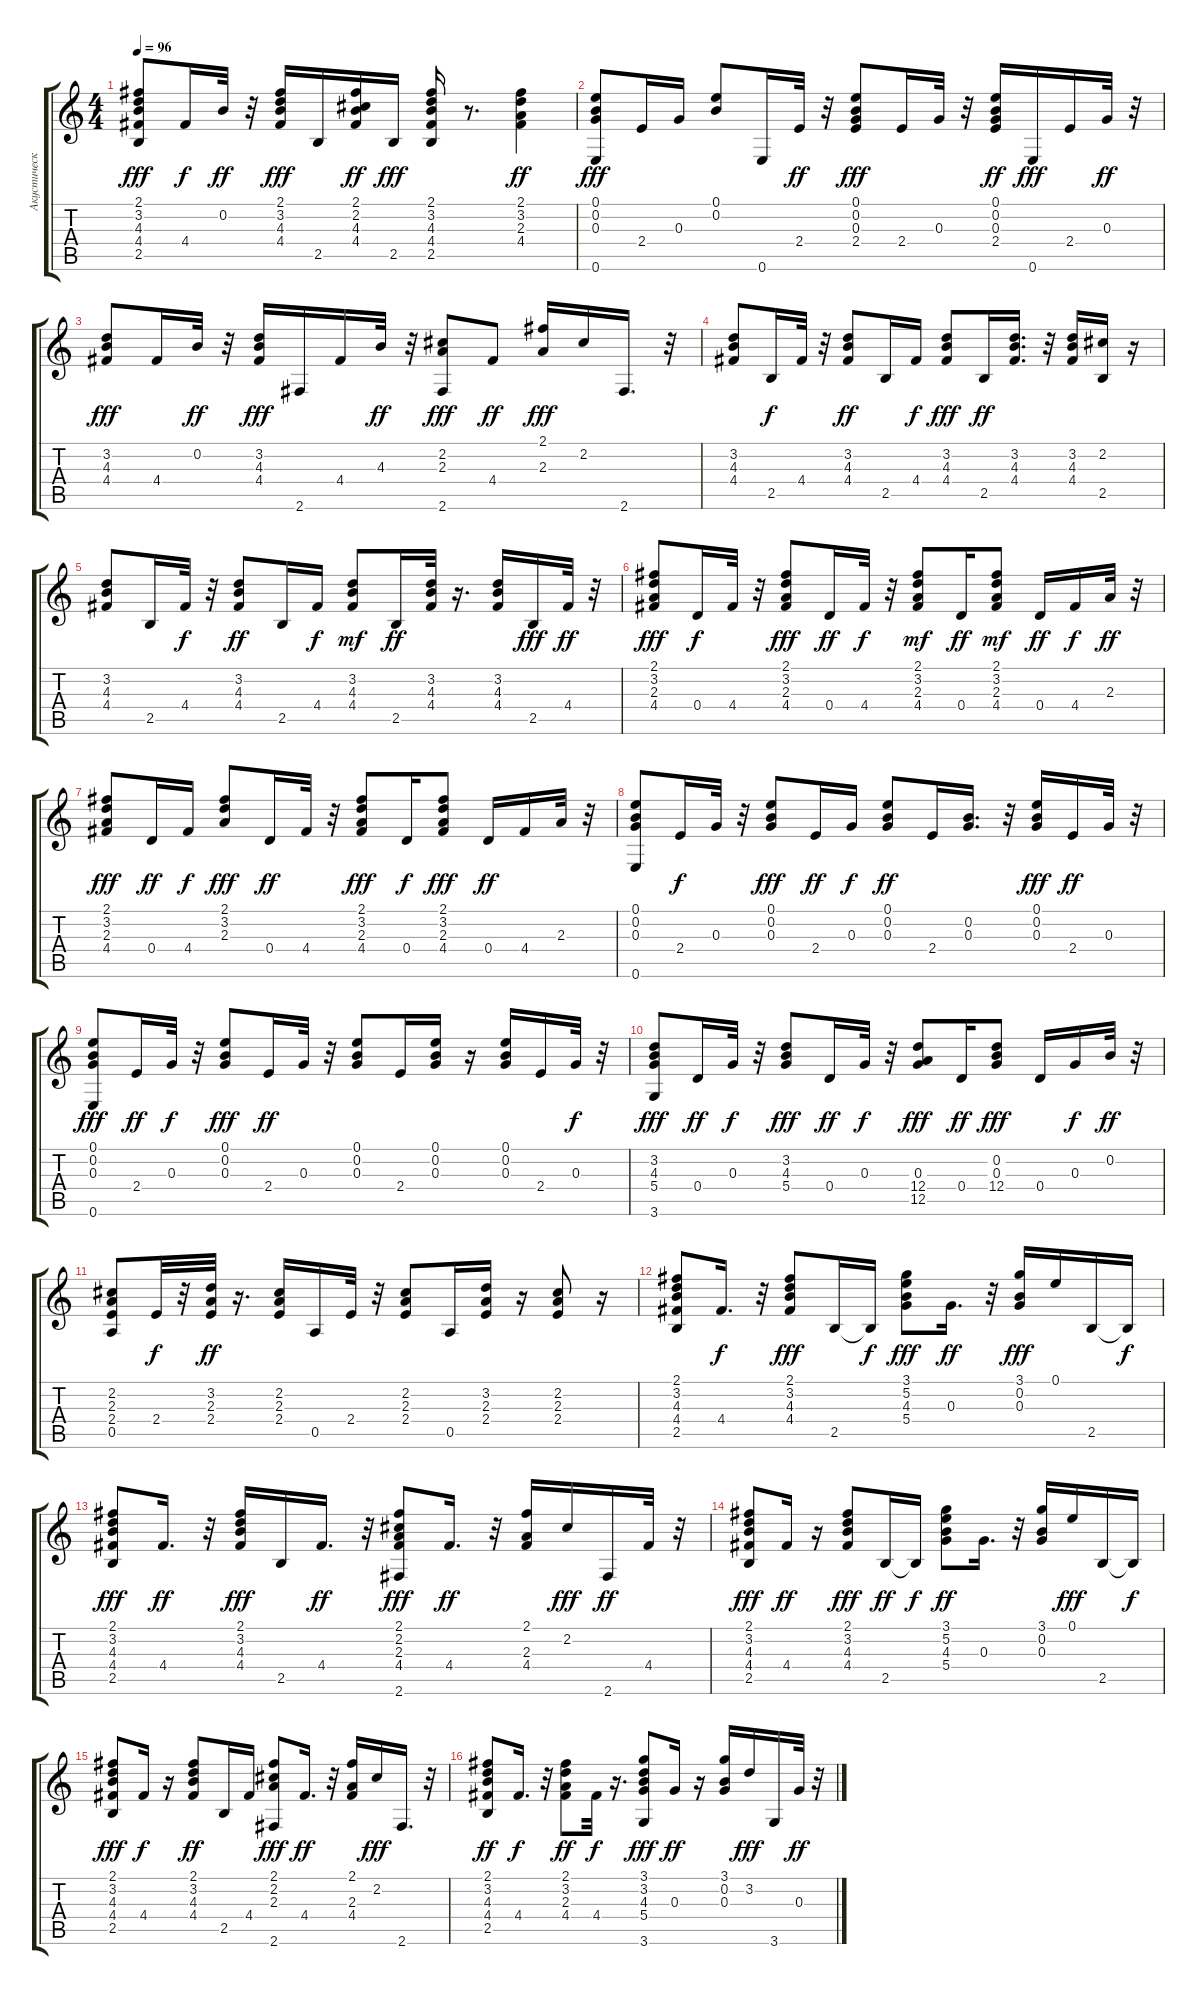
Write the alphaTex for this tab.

\track ("Акустический Гранд Роял" "Акустическ") {instrument acousticguitarsteel}
\staff {score tabs}
\tuning (E4 B3 G3 D3 A2 E2) {hide}
\ts (4 4)
\tempo 96
\clef g2
\ks c
(2.1 3.2 4.3 4.4 2.5).8{dy fff} 4.4.16{dy f} 0.2.32{dy ff} r.32 (2.1 3.2 4.3 4.4).16{dy fff} 2.5.16 (2.1 2.2 4.3 4.4).16{dy ff} 2.5.16{dy fff} (2.1 3.2 4.3 4.4 2.5).16 r.8{d} (2.1 3.2 2.3 4.4).4{dy ff} |
(0.1 0.2 0.3 0.6).8{dy fff} 2.4.16 0.3.16 (0.1 0.2).8 0.6.16 2.4.32{dy ff} r.32 (0.1 0.2 0.3 2.4).8{dy fff} 2.4.16 0.3.32 r.32 (0.1 0.2 0.3 2.4).16{dy ff} 0.6.16{dy fff} 2.4.16 0.3.32{dy ff} r.32 |
(3.2 4.3 4.4).8{dy fff} 4.4.16 0.2.32{dy ff} r.32 (3.2 4.3 4.4).16{dy fff} 2.6.16 4.4.16 4.3.32{dy ff} r.32 (2.2 2.3 2.6).8{dy fff} 4.4.8{dy ff} (2.1 2.3).16{dy fff} 2.2.16 2.6.16{d} r.32 |
(3.2 4.3 4.4).8 2.5.16{dy f} 4.4.32 r.32 (3.2 4.3 4.4).8{dy ff} 2.5.16 4.4.16{dy f} (3.2 4.3 4.4).8{dy fff} 2.5.16{dy ff} (3.2 4.3 4.4).16{d} r.32 (3.2 4.3 4.4).16 (2.2 2.5).16 r.16 |
(3.2 4.3 4.4).8 2.5.16 4.4.32{dy f} r.32 (3.2 4.3 4.4).8{dy ff} 2.5.16 4.4.16{dy f} (3.2 4.3 4.4).8{dy mf} 2.5.16{dy ff} (3.2 4.3 4.4).32 r.16{d} (3.2 4.3 4.4).16 2.5.16{dy fff} 4.4.32{dy ff} r.32 |
(2.1 3.2 2.3 4.4).8{dy fff} 0.4.16{dy f} 4.4.32 r.32 (2.1 3.2 2.3 4.4).8{dy fff} 0.4.16{dy ff} 4.4.32{dy f} r.32 (2.1 3.2 2.3 4.4).8{dy mf} 0.4.16{dy ff} (2.1 3.2 2.3 4.4).8{dy mf} 0.4.16{dy ff} 4.4.16{dy f} 2.3.32{dy ff} r.32 |
(2.1 3.2 2.3 4.4).8{dy fff} 0.4.16{dy ff} 4.4.16{dy f} (2.1 3.2 2.3).8{dy fff} 0.4.16{dy ff} 4.4.32 r.32 (2.1 3.2 2.3 4.4).8{dy fff} 0.4.16{dy f} (2.1 3.2 2.3 4.4).8{dy fff} 0.4.16{dy ff} 4.4.16 2.3.32 r.32 |
(0.1 0.2 0.3 0.6).8 2.4.16{dy f} 0.3.32 r.32 (0.1 0.2 0.3).8{dy fff} 2.4.16{dy ff} 0.3.16{dy f} (0.1 0.2 0.3).8{dy ff} 2.4.16 (0.2 0.3).16{d} r.32 (0.1 0.2 0.3).16{dy fff} 2.4.16{dy ff} 0.3.32 r.32 |
(0.1 0.2 0.3 0.6).8{dy fff} 2.4.16{dy ff} 0.3.32{dy f} r.32 (0.1 0.2 0.3).8{dy fff} 2.4.16{dy ff} 0.3.32 r.32 (0.1 0.2 0.3).8 2.4.16 (0.1 0.2 0.3).16 r.16 (0.1 0.2 0.3).16 2.4.16 0.3.32{dy f} r.32 |
(3.2 4.3 5.4 3.6).8{dy fff} 0.4.16{dy ff} 0.3.32{dy f} r.32 (3.2 4.3 5.4).8{dy fff} 0.4.16{dy ff} 0.3.32{dy f} r.32 (0.3 12.4 12.5).8{dy fff} 0.4.16{dy ff} (0.2 0.3 12.4).8{dy fff} 0.4.16 0.3.16{dy f} 0.2.32{dy ff} r.32 |
(2.2 2.3 2.4 0.5).8 2.4.32{dy f} r.32 (3.2 2.3 2.4).32{dy ff} r.16{d} (2.2 2.3 2.4).16 0.5.16 2.4.32 r.32 (2.2 2.3 2.4).8 0.5.16 (3.2 2.3 2.4).16 r.16 (2.2 2.3 2.4).8 r.16 |
(2.1 3.2 4.3 4.4 2.5).8 4.4.16{d dy f} r.32 (2.1 3.2 4.3 4.4).8{dy fff} 2.5.16 2.5{t}.16{dy f} (3.1 5.2 4.3 5.4).8{dy fff} 0.3.16{d dy ff} r.32 (3.1 0.2 0.3).16{dy fff} 0.1.16 2.5.16 2.5{t}.16{dy f} |
(2.1 3.2 4.3 4.4 2.5).8{dy fff} 4.4.16{d dy ff} r.32 (2.1 3.2 4.3 4.4).16{dy fff} 2.5.16 4.4.16{d dy ff} r.32 (2.1 2.2 2.3 4.4 2.6).8{dy fff} 4.4.16{d dy ff} r.32 (2.1 2.3 4.4).16 2.2.16{dy fff} 2.6.16{dy ff} 4.4.32 r.32 |
(2.1 3.2 4.3 4.4 2.5).8{dy fff} 4.4.16{dy ff} r.16 (2.1 3.2 4.3 4.4).8{dy fff} 2.5.16{dy ff} 2.5{t}.16{dy f} (3.1 5.2 4.3 5.4).8{dy ff} 0.3.16{d} r.32 (3.1 0.2 0.3).16 0.1.16{dy fff} 2.5.16 2.5{t}.16{dy f} |
(2.1 3.2 4.3 4.4 2.5).8{dy fff} 4.4.16{dy f} r.16 (2.1 3.2 4.3 4.4).8{dy ff} 2.5.16 4.4.16 (2.1 2.2 2.3 2.6).8{dy fff} 4.4.16{d dy ff} r.32 (2.1 2.3 4.4).16 2.2.16{dy fff} 2.6.16{d} r.32 |
(2.1 3.2 4.3 4.4 2.5).8{dy ff} 4.4.16{d dy f} r.32 (2.1 3.2 2.3 4.4).8{dy ff} 4.4.32{dy f} r.16{d} (3.1 3.2 4.3 5.4 3.6).8{dy fff} 0.3.16{dy ff} r.16 (3.1 0.2 0.3).16 3.2.16{dy fff} 3.6.16 0.3.32{dy ff} r.32
